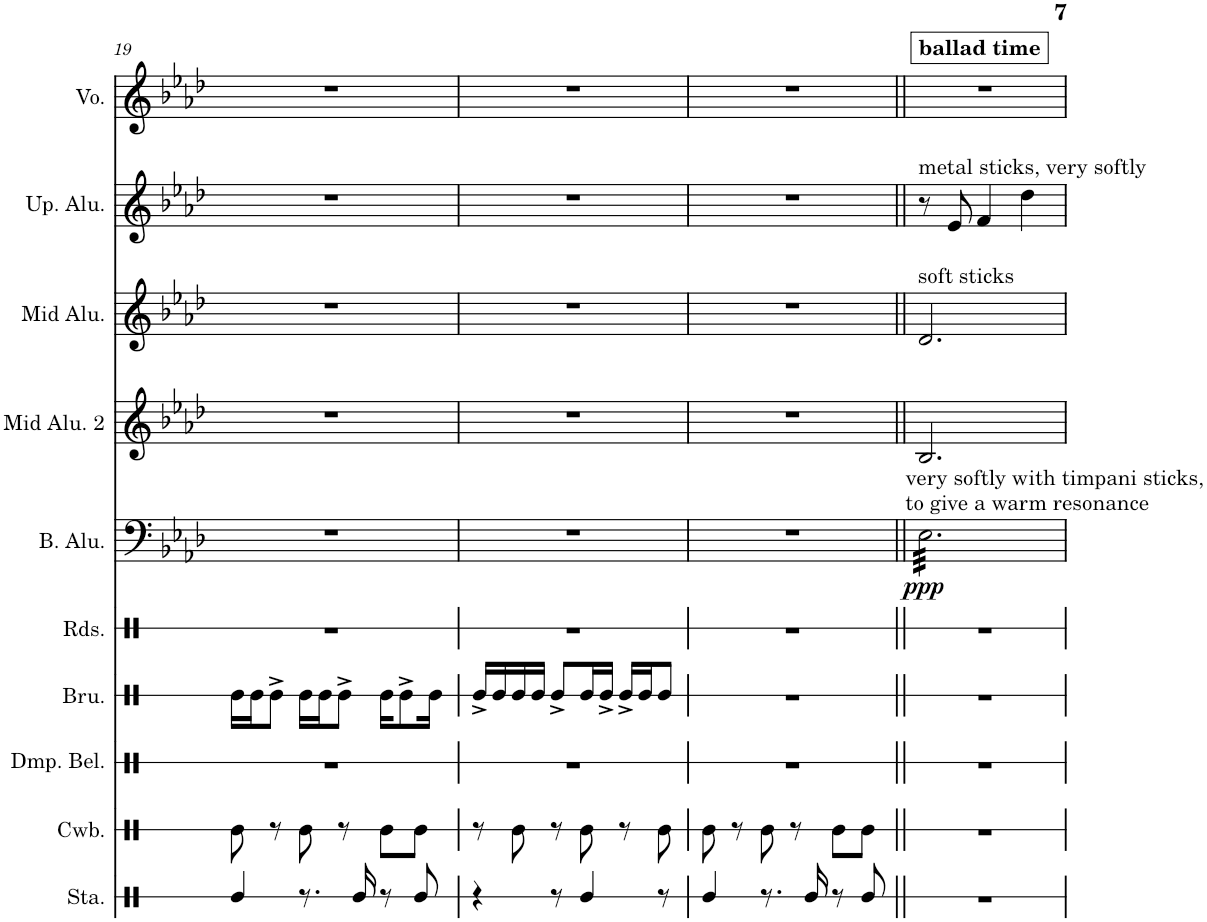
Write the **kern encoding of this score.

**kern	**kern	**kern	**kern	**kern	**kern	**dynam	**kern	**kern	**kern	**kern
*part10	*part9	*part8	*part7	*part6	*part5	*part5	*part4	*part3	*part2	*part1
*staff10	*staff9	*staff8	*staff7	*staff6	*staff5	*staff5	*staff4	*staff3	*staff2	*staff1
*I"Stamp	*I"Metal Dampened Bell	*I"Dampened Bell	*I"Brushes on Dampened Bell	*I"Rods on Dampened Bell	*I"Bass Aluphone	*	*I"Mid Aluphone 2	*I"Mid Aluphone	*I"Upper Aluphone	*I"Voice
*I'Sta.	*	*I'Dmp. Bel.	*I'Bru.	*I'Rds.	*I'B. Alu.	*	*I'Mid Alu. 2	*I'Mid Alu.	*I'Up. Alu.	*I'Vo.
!!LO:PB:g=z
*clefX	*clefX	*clefX	*clefX	*clefX	*clefF4	*	*clefG2	*clefG2	*clefG2	*clefG2
*	*	*	*	*	*Trd-7c-12	*	*Trd-7c-12	*Trd-7c-12	*Trd-14c-24	*
*k[]	*k[]	*k[]	*k[]	*k[]	*k[b-e-a-d-]	*	*k[b-e-a-d-]	*k[b-e-a-d-]	*k[b-e-a-d-]	*k[b-e-a-d-]
*M3/4	*M3/4	*M3/4	*M3/4	*M3/4	*M3/4	*	*M3/4	*M3/4	*M3/4	*M3/4
=19	=19	=19	=19	=19	=19	=19	=19	=19	=19	=19
4Re/	8Re\	2.r	16Re\LL	2.r	2.r	.	2.r	2.r	2.r	2.r
.	.	.	16Re\J	.	.	.	.	.	.	.
.	8r	.	8Re^\J	.	.	.	.	.	.	.
8.r	8Re\	.	16Re\LL	.	.	.	.	.	.	.
.	.	.	16Re\J	.	.	.	.	.	.	.
.	8r	.	8Re^\J	.	.	.	.	.	.	.
16Re/	.	.	.	.	.	.	.	.	.	.
8r	8Re\L	.	16Re\KL	.	.	.	.	.	.	.
.	.	.	8Re^\	.	.	.	.	.	.	.
8Re/	8Re\J	.	.	.	.	.	.	.	.	.
.	.	.	16Re\Jk	.	.	.	.	.	.	.
=20	=20	=20	=20	=20	=20	=20	=20	=20	=20	=20
4r	8r	2.r	16Re^/LL	2.r	2.r	.	2.r	2.r	2.r	2.r
.	.	.	16Re/	.	.	.	.	.	.	.
.	8Re\	.	16Re/	.	.	.	.	.	.	.
.	.	.	16Re/JJ	.	.	.	.	.	.	.
8r	8r	.	8Re^/L	.	.	.	.	.	.	.
4Re/	8Re\	.	16Re/L	.	.	.	.	.	.	.
.	.	.	16Re^/JJ	.	.	.	.	.	.	.
.	8r	.	16Re^/LL	.	.	.	.	.	.	.
.	.	.	16Re/J	.	.	.	.	.	.	.
8r	8Re\	.	8Re/J	.	.	.	.	.	.	.
=21	=21	=21	=21	=21	=21	=21	=21	=21	=21	=21
4Re/	8Re\	2.r	2.r	2.r	2.r	.	2.r	2.r	2.r	2.r
.	8r	.	.	.	.	.	.	.	.	.
8.r	8Re\	.	.	.	.	.	.	.	.	.
.	8r	.	.	.	.	.	.	.	.	.
16Re/	.	.	.	.	.	.	.	.	.	.
8r	8Re\L	.	.	.	.	.	.	.	.	.
8Re/	8Re\J	.	.	.	.	.	.	.	.	.
=22||	=22||	=22||	=22||	=22||	=22||	=22||	=22||	=22||	=22||	=22||
!	!	!	!	!	!	!	!	!	!	!LO:TX:a:B:t=ballad time
!	!	!	!	!	!	!	!	!	!LO:TX:a:t=metal sticks, very softly	!
!	!	!	!	!	!	!	!	!LO:TX:a:t=soft sticks	!	!
!	!	!	!	!	!LO:TX:a:t=very softly with timpani sticks,	!	!	!	!	!
!	!	!	!	!	!LO:TX:a:t=to give a warm resonance	!	!	!	!	!
!	!	!	!	!	!	!LO:DY:b	!	!	!	!
*	*	*	*	*	*tremolo	*	*	*	*	*
2.r	2.r	2.r	2.r	2.r	32E-\LLL	ppp	2.B-/	2.d-/	8r	2.r
.	.	.	.	.	32E-\	.	.	.	.	.
.	.	.	.	.	32E-\	.	.	.	.	.
.	.	.	.	.	32E-\	.	.	.	.	.
.	.	.	.	.	32E-\	.	.	.	8e-/	.
.	.	.	.	.	32E-\	.	.	.	.	.
.	.	.	.	.	32E-\	.	.	.	.	.
.	.	.	.	.	32E-\	.	.	.	.	.
.	.	.	.	.	32E-\	.	.	.	4f/	.
.	.	.	.	.	32E-\	.	.	.	.	.
.	.	.	.	.	32E-\	.	.	.	.	.
.	.	.	.	.	32E-\	.	.	.	.	.
.	.	.	.	.	32E-\	.	.	.	.	.
.	.	.	.	.	32E-\	.	.	.	.	.
.	.	.	.	.	32E-\	.	.	.	.	.
.	.	.	.	.	32E-\	.	.	.	.	.
.	.	.	.	.	32E-\	.	.	.	4dd-\	.
.	.	.	.	.	32E-\	.	.	.	.	.
.	.	.	.	.	32E-\	.	.	.	.	.
.	.	.	.	.	32E-\	.	.	.	.	.
.	.	.	.	.	32E-\	.	.	.	.	.
.	.	.	.	.	32E-\	.	.	.	.	.
.	.	.	.	.	32E-\	.	.	.	.	.
.	.	.	.	.	32E-\JJJ	.	.	.	.	.
*	*	*	*	*	*Xtremolo	*	*	*	*	*
=	=	=	=	=	=	=	=	=	=	=
*-	*-	*-	*-	*-	*-	*-	*-	*-	*-	*-
